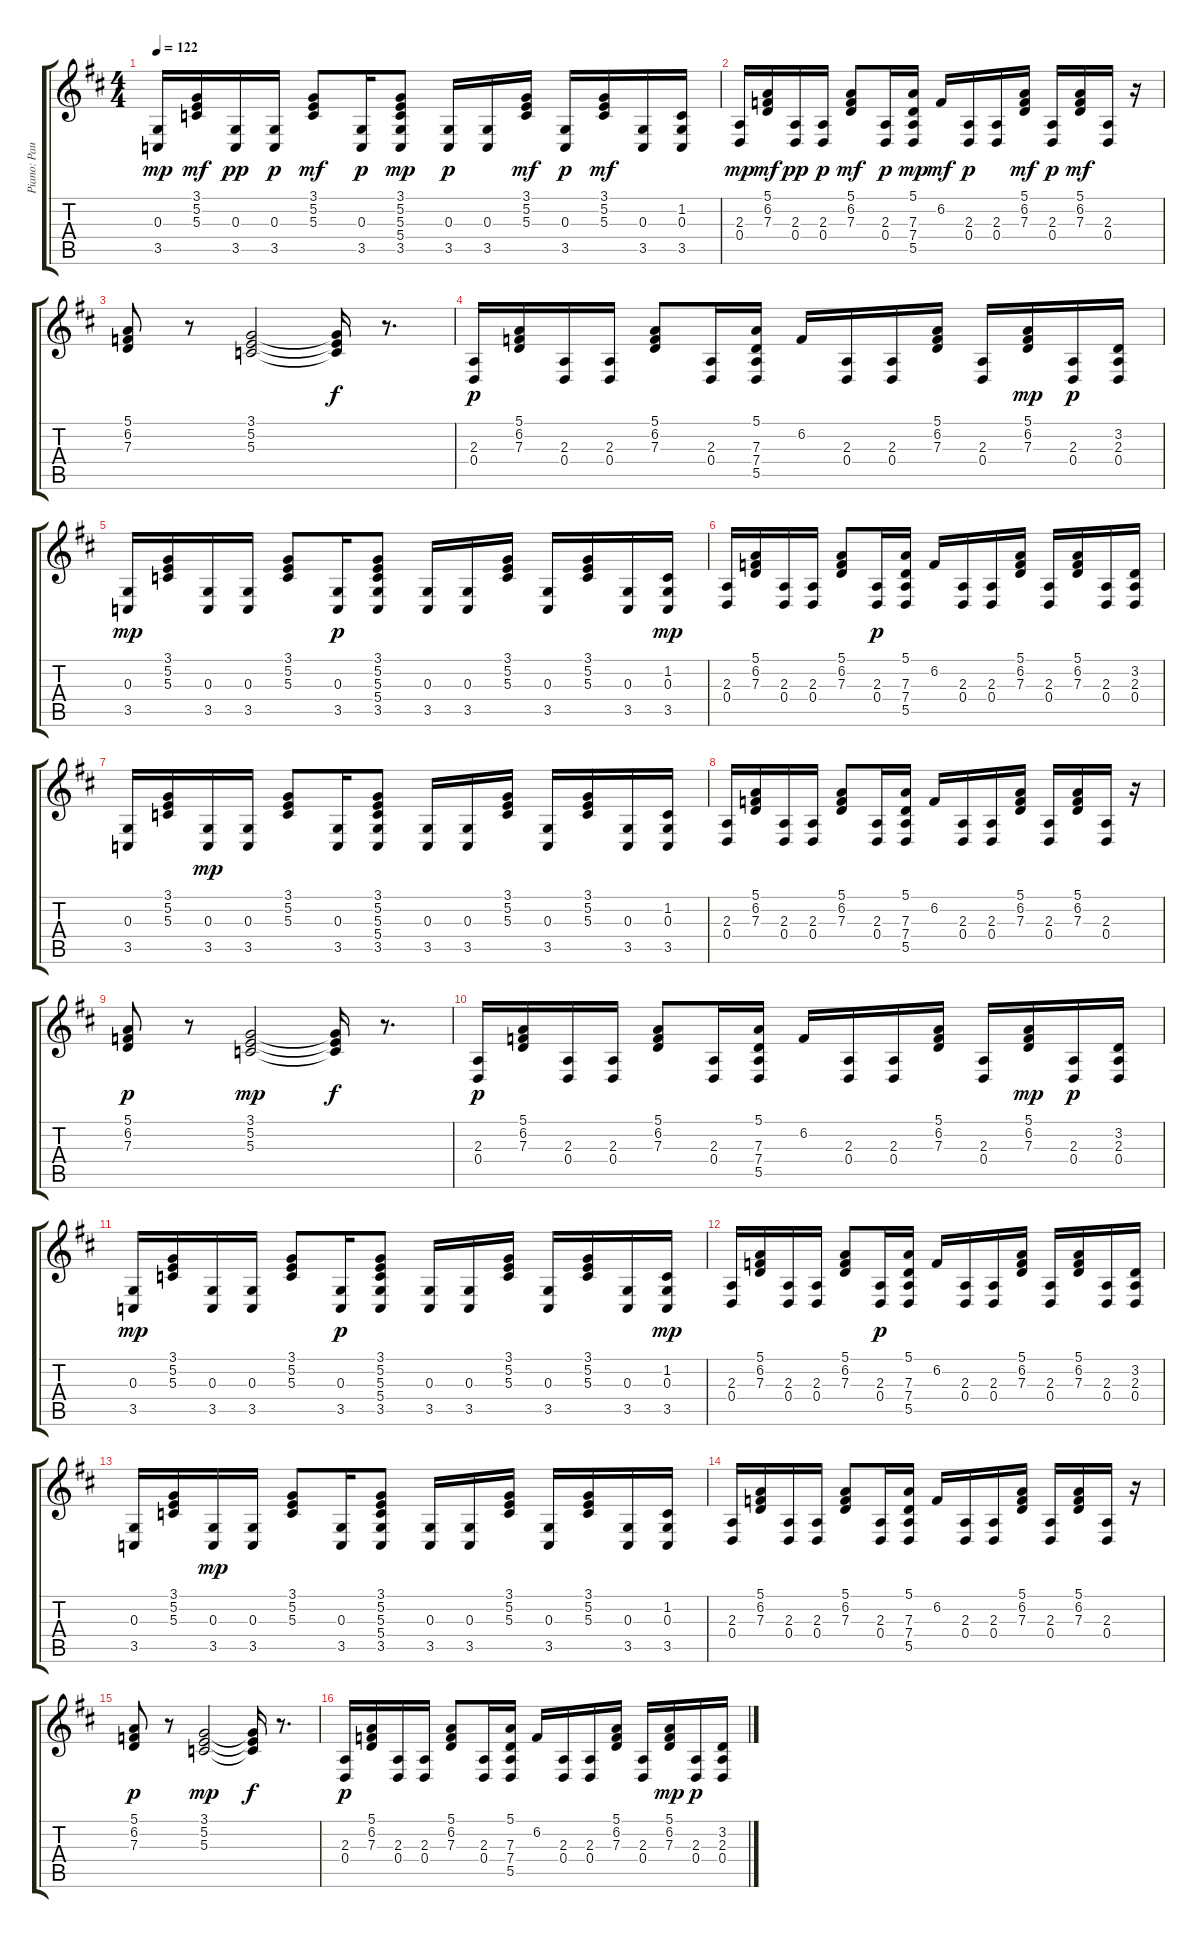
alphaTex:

\track ("Piano: Paul Rodgers" "Piano: Pau") {instrument electricgrandpiano}
\staff {score tabs}
\tuning (E4 B3 G3 D3 A2 E2) {hide}
\ts (4 4)
\tempo 122
\clef g2
\ks d
(0.3 3.5).16{dy mp} (3.1 5.2 5.3).16{dy mf} (0.3 3.5).16{dy pp} (0.3 3.5).16{dy p} (3.1 5.2 5.3).8{dy mf} (0.3 3.5).16{dy p} (3.1 5.2 5.3 5.4 3.5).8{dy mp} (0.3 3.5).16{dy p} (0.3 3.5).16 (3.1 5.2 5.3).16{dy mf} (0.3 3.5).16{dy p} (3.1 5.2 5.3).16{dy mf} (0.3 3.5).16 (1.2 0.3 3.5).16 |
(2.3 0.4).16{dy mp} (5.1 6.2 7.3).16{dy mf} (2.3 0.4).16{dy pp} (2.3 0.4).16{dy p} (5.1 6.2 7.3).8{dy mf} (2.3 0.4).16{dy p} (5.1 7.3 7.4 5.5).16{dy mp} 6.2.16{dy mf} (2.3 0.4).16{dy p} (2.3 0.4).16 (5.1 6.2 7.3).16{dy mf} (2.3 0.4).16{dy p} (5.1 6.2 7.3).16{dy mf} (2.3 0.4).16 r.16 |
(5.1 6.2 7.3).8 r.8 (3.1 5.2 5.3).2 (3.1{t} 5.2{t} 5.3{t}).16{dy f} r.8{d} |
(2.3 0.4).16{dy p} (5.1 6.2 7.3).16 (2.3 0.4).16 (2.3 0.4).16 (5.1 6.2 7.3).8 (2.3 0.4).16 (5.1 7.3 7.4 5.5).16 6.2.16 (2.3 0.4).16 (2.3 0.4).16 (5.1 6.2 7.3).16 (2.3 0.4).16 (5.1 6.2 7.3).16{dy mp} (2.3 0.4).16{dy p} (3.2 2.3 0.4).16 |
(0.3 3.5).16{dy mp} (3.1 5.2 5.3).16 (0.3 3.5).16 (0.3 3.5).16 (3.1 5.2 5.3).8 (0.3 3.5).16{dy p} (3.1 5.2 5.3 5.4 3.5).8 (0.3 3.5).16 (0.3 3.5).16 (3.1 5.2 5.3).16 (0.3 3.5).16 (3.1 5.2 5.3).16 (0.3 3.5).16 (1.2 0.3 3.5).16{dy mp} |
(2.3 0.4).16 (5.1 6.2 7.3).16 (2.3 0.4).16 (2.3 0.4).16 (5.1 6.2 7.3).8 (2.3 0.4).16{dy p} (5.1 7.3 7.4 5.5).16 6.2.16 (2.3 0.4).16 (2.3 0.4).16 (5.1 6.2 7.3).16 (2.3 0.4).16 (5.1 6.2 7.3).16 (2.3 0.4).16 (3.2 2.3 0.4).16 |
(0.3 3.5).16 (3.1 5.2 5.3).16 (0.3 3.5).16{dy mp} (0.3 3.5).16 (3.1 5.2 5.3).8 (0.3 3.5).16 (3.1 5.2 5.3 5.4 3.5).8 (0.3 3.5).16 (0.3 3.5).16 (3.1 5.2 5.3).16 (0.3 3.5).16 (3.1 5.2 5.3).16 (0.3 3.5).16 (1.2 0.3 3.5).16 |
(2.3 0.4).16 (5.1 6.2 7.3).16 (2.3 0.4).16 (2.3 0.4).16 (5.1 6.2 7.3).8 (2.3 0.4).16 (5.1 7.3 7.4 5.5).16 6.2.16 (2.3 0.4).16 (2.3 0.4).16 (5.1 6.2 7.3).16 (2.3 0.4).16 (5.1 6.2 7.3).16 (2.3 0.4).16 r.16 |
(5.1 6.2 7.3).8{dy p} r.8 (3.1 5.2 5.3).2{dy mp} (3.1{t} 5.2{t} 5.3{t}).16{dy f} r.8{d} |
(2.3 0.4).16{dy p} (5.1 6.2 7.3).16 (2.3 0.4).16 (2.3 0.4).16 (5.1 6.2 7.3).8 (2.3 0.4).16 (5.1 7.3 7.4 5.5).16 6.2.16 (2.3 0.4).16 (2.3 0.4).16 (5.1 6.2 7.3).16 (2.3 0.4).16 (5.1 6.2 7.3).16{dy mp} (2.3 0.4).16{dy p} (3.2 2.3 0.4).16 |
(0.3 3.5).16{dy mp} (3.1 5.2 5.3).16 (0.3 3.5).16 (0.3 3.5).16 (3.1 5.2 5.3).8 (0.3 3.5).16{dy p} (3.1 5.2 5.3 5.4 3.5).8 (0.3 3.5).16 (0.3 3.5).16 (3.1 5.2 5.3).16 (0.3 3.5).16 (3.1 5.2 5.3).16 (0.3 3.5).16 (1.2 0.3 3.5).16{dy mp} |
(2.3 0.4).16 (5.1 6.2 7.3).16 (2.3 0.4).16 (2.3 0.4).16 (5.1 6.2 7.3).8 (2.3 0.4).16{dy p} (5.1 7.3 7.4 5.5).16 6.2.16 (2.3 0.4).16 (2.3 0.4).16 (5.1 6.2 7.3).16 (2.3 0.4).16 (5.1 6.2 7.3).16 (2.3 0.4).16 (3.2 2.3 0.4).16 |
(0.3 3.5).16 (3.1 5.2 5.3).16 (0.3 3.5).16{dy mp} (0.3 3.5).16 (3.1 5.2 5.3).8 (0.3 3.5).16 (3.1 5.2 5.3 5.4 3.5).8 (0.3 3.5).16 (0.3 3.5).16 (3.1 5.2 5.3).16 (0.3 3.5).16 (3.1 5.2 5.3).16 (0.3 3.5).16 (1.2 0.3 3.5).16 |
(2.3 0.4).16 (5.1 6.2 7.3).16 (2.3 0.4).16 (2.3 0.4).16 (5.1 6.2 7.3).8 (2.3 0.4).16 (5.1 7.3 7.4 5.5).16 6.2.16 (2.3 0.4).16 (2.3 0.4).16 (5.1 6.2 7.3).16 (2.3 0.4).16 (5.1 6.2 7.3).16 (2.3 0.4).16 r.16 |
(5.1 6.2 7.3).8{dy p} r.8 (3.1 5.2 5.3).2{dy mp} (3.1{t} 5.2{t} 5.3{t}).16{dy f} r.8{d} |
(2.3 0.4).16{dy p} (5.1 6.2 7.3).16 (2.3 0.4).16 (2.3 0.4).16 (5.1 6.2 7.3).8 (2.3 0.4).16 (5.1 7.3 7.4 5.5).16 6.2.16 (2.3 0.4).16 (2.3 0.4).16 (5.1 6.2 7.3).16 (2.3 0.4).16 (5.1 6.2 7.3).16{dy mp} (2.3 0.4).16{dy p} (3.2 2.3 0.4).16
